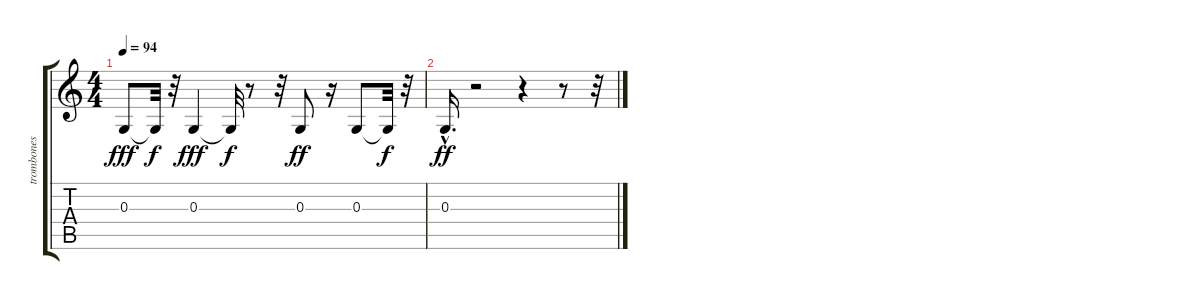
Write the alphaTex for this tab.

\track ("trombones" "trombones") {instrument trombone}
\staff {score tabs}
\tuning (E4 B3 G3 D3 A2 E2) {hide}
\ts (4 4)
\tempo 94
\clef g2
\ks c
0.3.8{dy fff volume 2} 0.3{t}.32{dy f} r.32 0.3.4{dy fff volume 2} 0.3{t}.32{dy f} r.8 r.32 0.3.8{dy ff volume 2} r.16 0.3.8 0.3{t}.32{dy f} r.32 |
0.3{hac}.16{d dy ff volume 0} r.2 r.4 r.8 r.32
